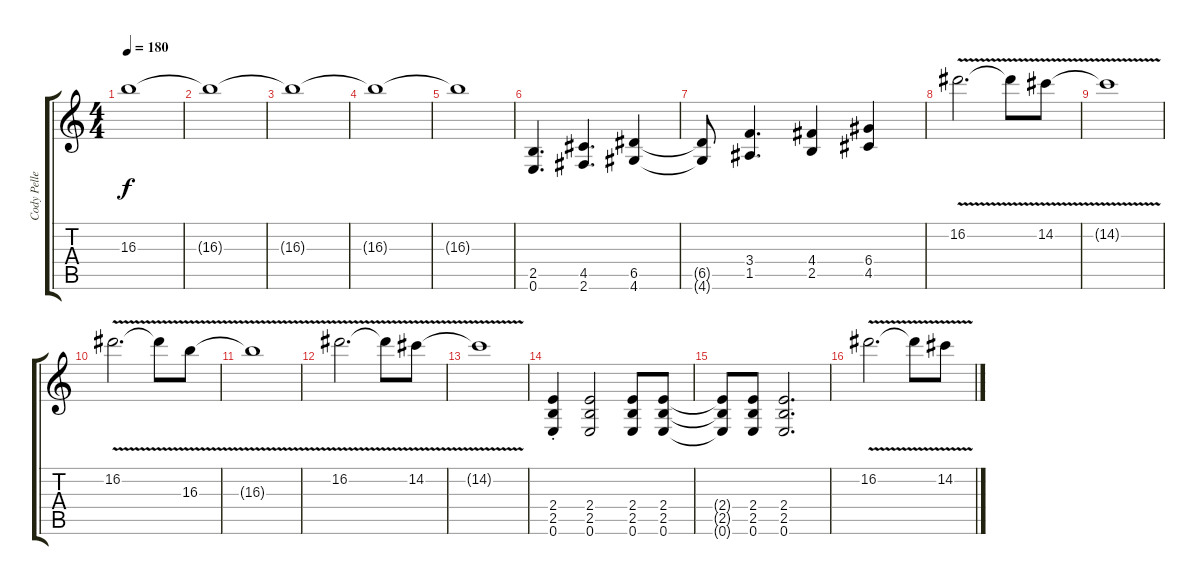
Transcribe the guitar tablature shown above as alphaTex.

\track ("Cody Pellerin" "Cody Pelle") {instrument overdrivenguitar}
\staff {score tabs}
\tuning (E4 B3 G3 D3 A2 E2) {hide}
\ts (4 4)
\tempo 180
\clef g2
\ks c
16.3{t}.1{dy f} |
16.3{t}.1 |
16.3{t}.1 |
16.3{t}.1 |
16.3{t}.1 |
(2.5 0.6).4{d} (4.5 2.6).4{d} (6.5 4.6).4 |
(6.5{t} 4.6{t}).8 (3.4 1.5).4{d} (4.4 2.5).4 (6.4 4.5).4 |
16.2{v}.2{d} 16.2{t}.8 14.2{v}.8 |
14.2{t}.1 |
16.2{v}.2{d} 16.2{t}.8 16.3{v}.8 |
16.3{t}.1 |
16.2{v}.2{d} 16.2{t}.8 14.2{v}.8 |
14.2{t}.1 |
(2.4{st} 2.5{st} 0.6{st}).4 (2.4 2.5 0.6).2 (2.4 2.5 0.6).8 (2.4 2.5 0.6).8 |
(2.4{t} 2.5{t} 0.6{t}).8 (2.4 2.5 0.6).8 (2.4 2.5 0.6).2{d} |
16.2{v}.2{d} 16.2{t}.8 14.2{v}.8
